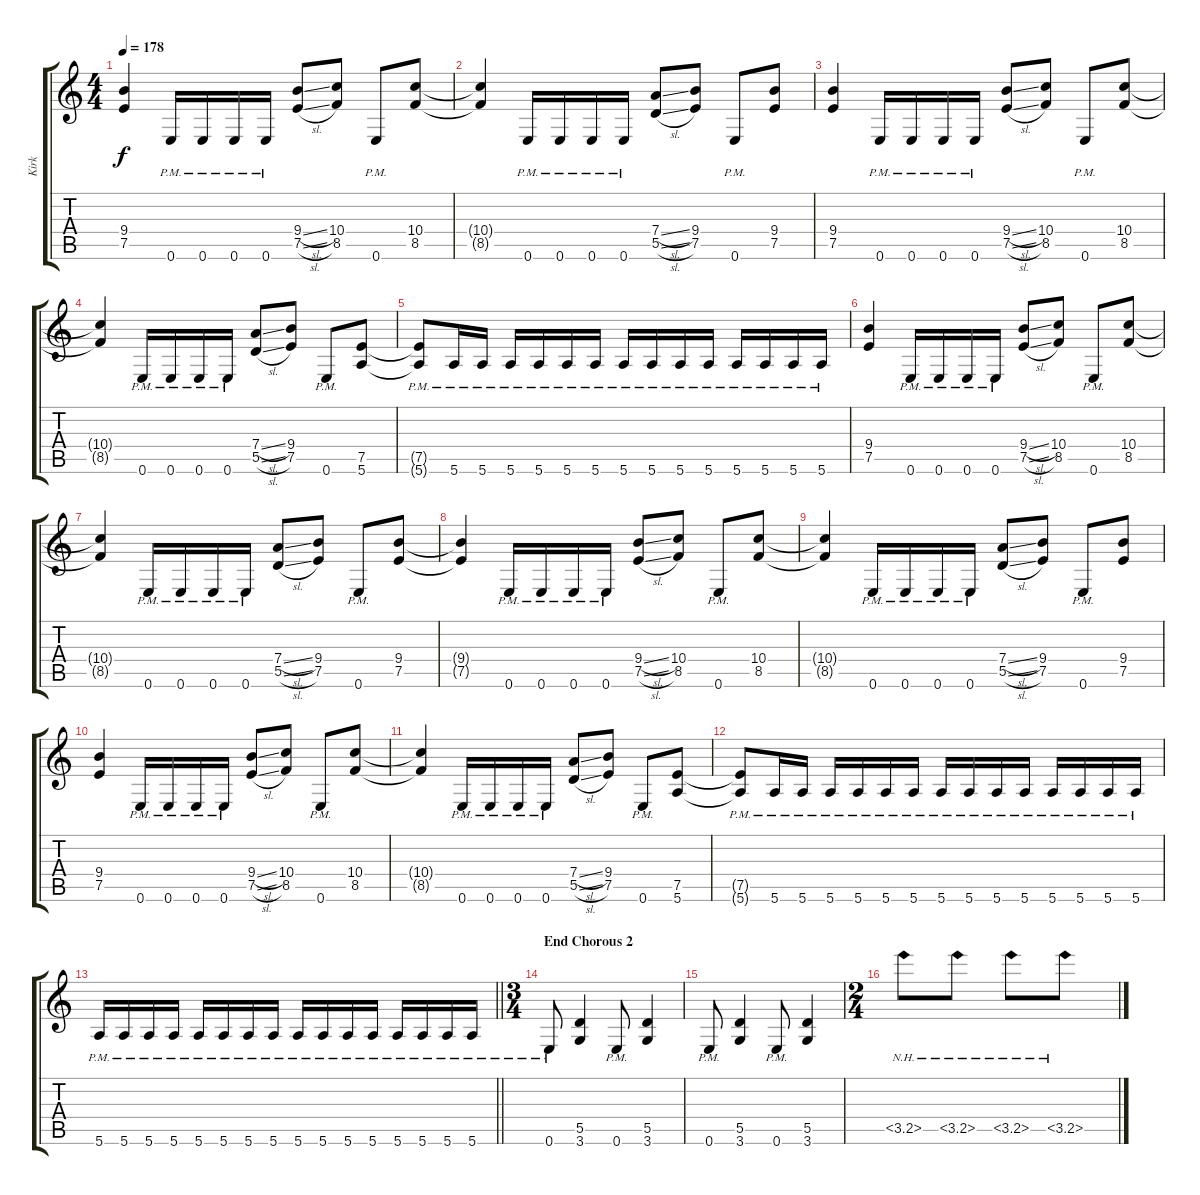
\track ("Kirk" "Kirk") {instrument distortionguitar}
\staff {score tabs}
\tuning (E4 B3 G3 D3 A2 E2) {hide}
\ts (4 4)
\tempo 178
\clef g2
\ks c
(9.4{t} 7.5{t}).4{dy f} 0.6{pm}.16 0.6{pm}.16 0.6{pm}.16 0.6{pm}.16 (9.4{sl} 7.5{sl}).8 (10.4 8.5).8 0.6{pm}.8 (10.4 8.5).8 |
(10.4{t} 8.5{t}).4 0.6{pm}.16 0.6{pm}.16 0.6{pm}.16 0.6{pm}.16 (7.4{sl} 5.5{sl}).8 (9.4 7.5).8 0.6{pm}.8 (9.4 7.5).8 |
(9.4 7.5).4 0.6{pm}.16 0.6{pm}.16 0.6{pm}.16 0.6{pm}.16 (9.4{sl} 7.5{sl}).8 (10.4 8.5).8 0.6{pm}.8 (10.4 8.5).8 |
(10.4{t} 8.5{t}).4 0.6{pm}.16 0.6{pm}.16 0.6{pm}.16 0.6{pm}.16 (7.4{sl} 5.5{sl}).8 (9.4 7.5).8 0.6{pm}.8 (7.5 5.6).8 |
(7.5{t} 5.6{pm t}).8 5.6{pm}.16 5.6{pm}.16 5.6{pm}.16 5.6{pm}.16 5.6{pm}.16 5.6{pm}.16 5.6{pm}.16 5.6{pm}.16 5.6{pm}.16 5.6{pm}.16 5.6{pm}.16 5.6{pm}.16 5.6{pm}.16 5.6{pm}.16 |
(9.4 7.5).4 0.6{pm}.16 0.6{pm}.16 0.6{pm}.16 0.6{pm}.16 (9.4{sl} 7.5{sl}).8 (10.4 8.5).8 0.6{pm}.8 (10.4 8.5).8 |
(10.4{t} 8.5{t}).4 0.6{pm}.16 0.6{pm}.16 0.6{pm}.16 0.6{pm}.16 (7.4{sl} 5.5{sl}).8 (9.4 7.5).8 0.6{pm}.8 (9.4 7.5).8 |
(9.4{t} 7.5{t}).4 0.6{pm}.16 0.6{pm}.16 0.6{pm}.16 0.6{pm}.16 (9.4{sl} 7.5{sl}).8 (10.4 8.5).8 0.6{pm}.8 (10.4 8.5).8 |
(10.4{t} 8.5{t}).4 0.6{pm}.16 0.6{pm}.16 0.6{pm}.16 0.6{pm}.16 (7.4{sl} 5.5{sl}).8 (9.4 7.5).8 0.6{pm}.8 (9.4 7.5).8 |
(9.4 7.5).4 0.6{pm}.16 0.6{pm}.16 0.6{pm}.16 0.6{pm}.16 (9.4{sl} 7.5{sl}).8 (10.4 8.5).8 0.6{pm}.8 (10.4 8.5).8 |
(10.4{t} 8.5{t}).4 0.6{pm}.16 0.6{pm}.16 0.6{pm}.16 0.6{pm}.16 (7.4{sl} 5.5{sl}).8 (9.4 7.5).8 0.6{pm}.8 (7.5 5.6).8 |
(7.5{t} 5.6{pm t}).8 5.6{pm}.16 5.6{pm}.16 5.6{pm}.16 5.6{pm}.16 5.6{pm}.16 5.6{pm}.16 5.6{pm}.16 5.6{pm}.16 5.6{pm}.16 5.6{pm}.16 5.6{pm}.16 5.6{pm}.16 5.6{pm}.16 5.6{pm}.16 |
\barLineRight lightlight
5.6{pm}.16 5.6{pm}.16 5.6{pm}.16 5.6{pm}.16 5.6{pm}.16 5.6{pm}.16 5.6{pm}.16 5.6{pm}.16 5.6{pm}.16 5.6{pm}.16 5.6{pm}.16 5.6{pm}.16 5.6{pm}.16 5.6{pm}.16 5.6{pm}.16 5.6{pm}.16 |
\ts (3 4)
\section ("" "End Chorous 2")
0.6{pm}.8 (5.5 3.6).4 0.6{pm}.8 (5.5 3.6).4 |
0.6{pm}.8 (5.5 3.6).4 0.6{pm}.8 (5.5 3.6).4 |
\ts (2 4)
3.5{nh}.8 3.5{nh}.8 3.5{nh}.8 3.5{nh}.8
